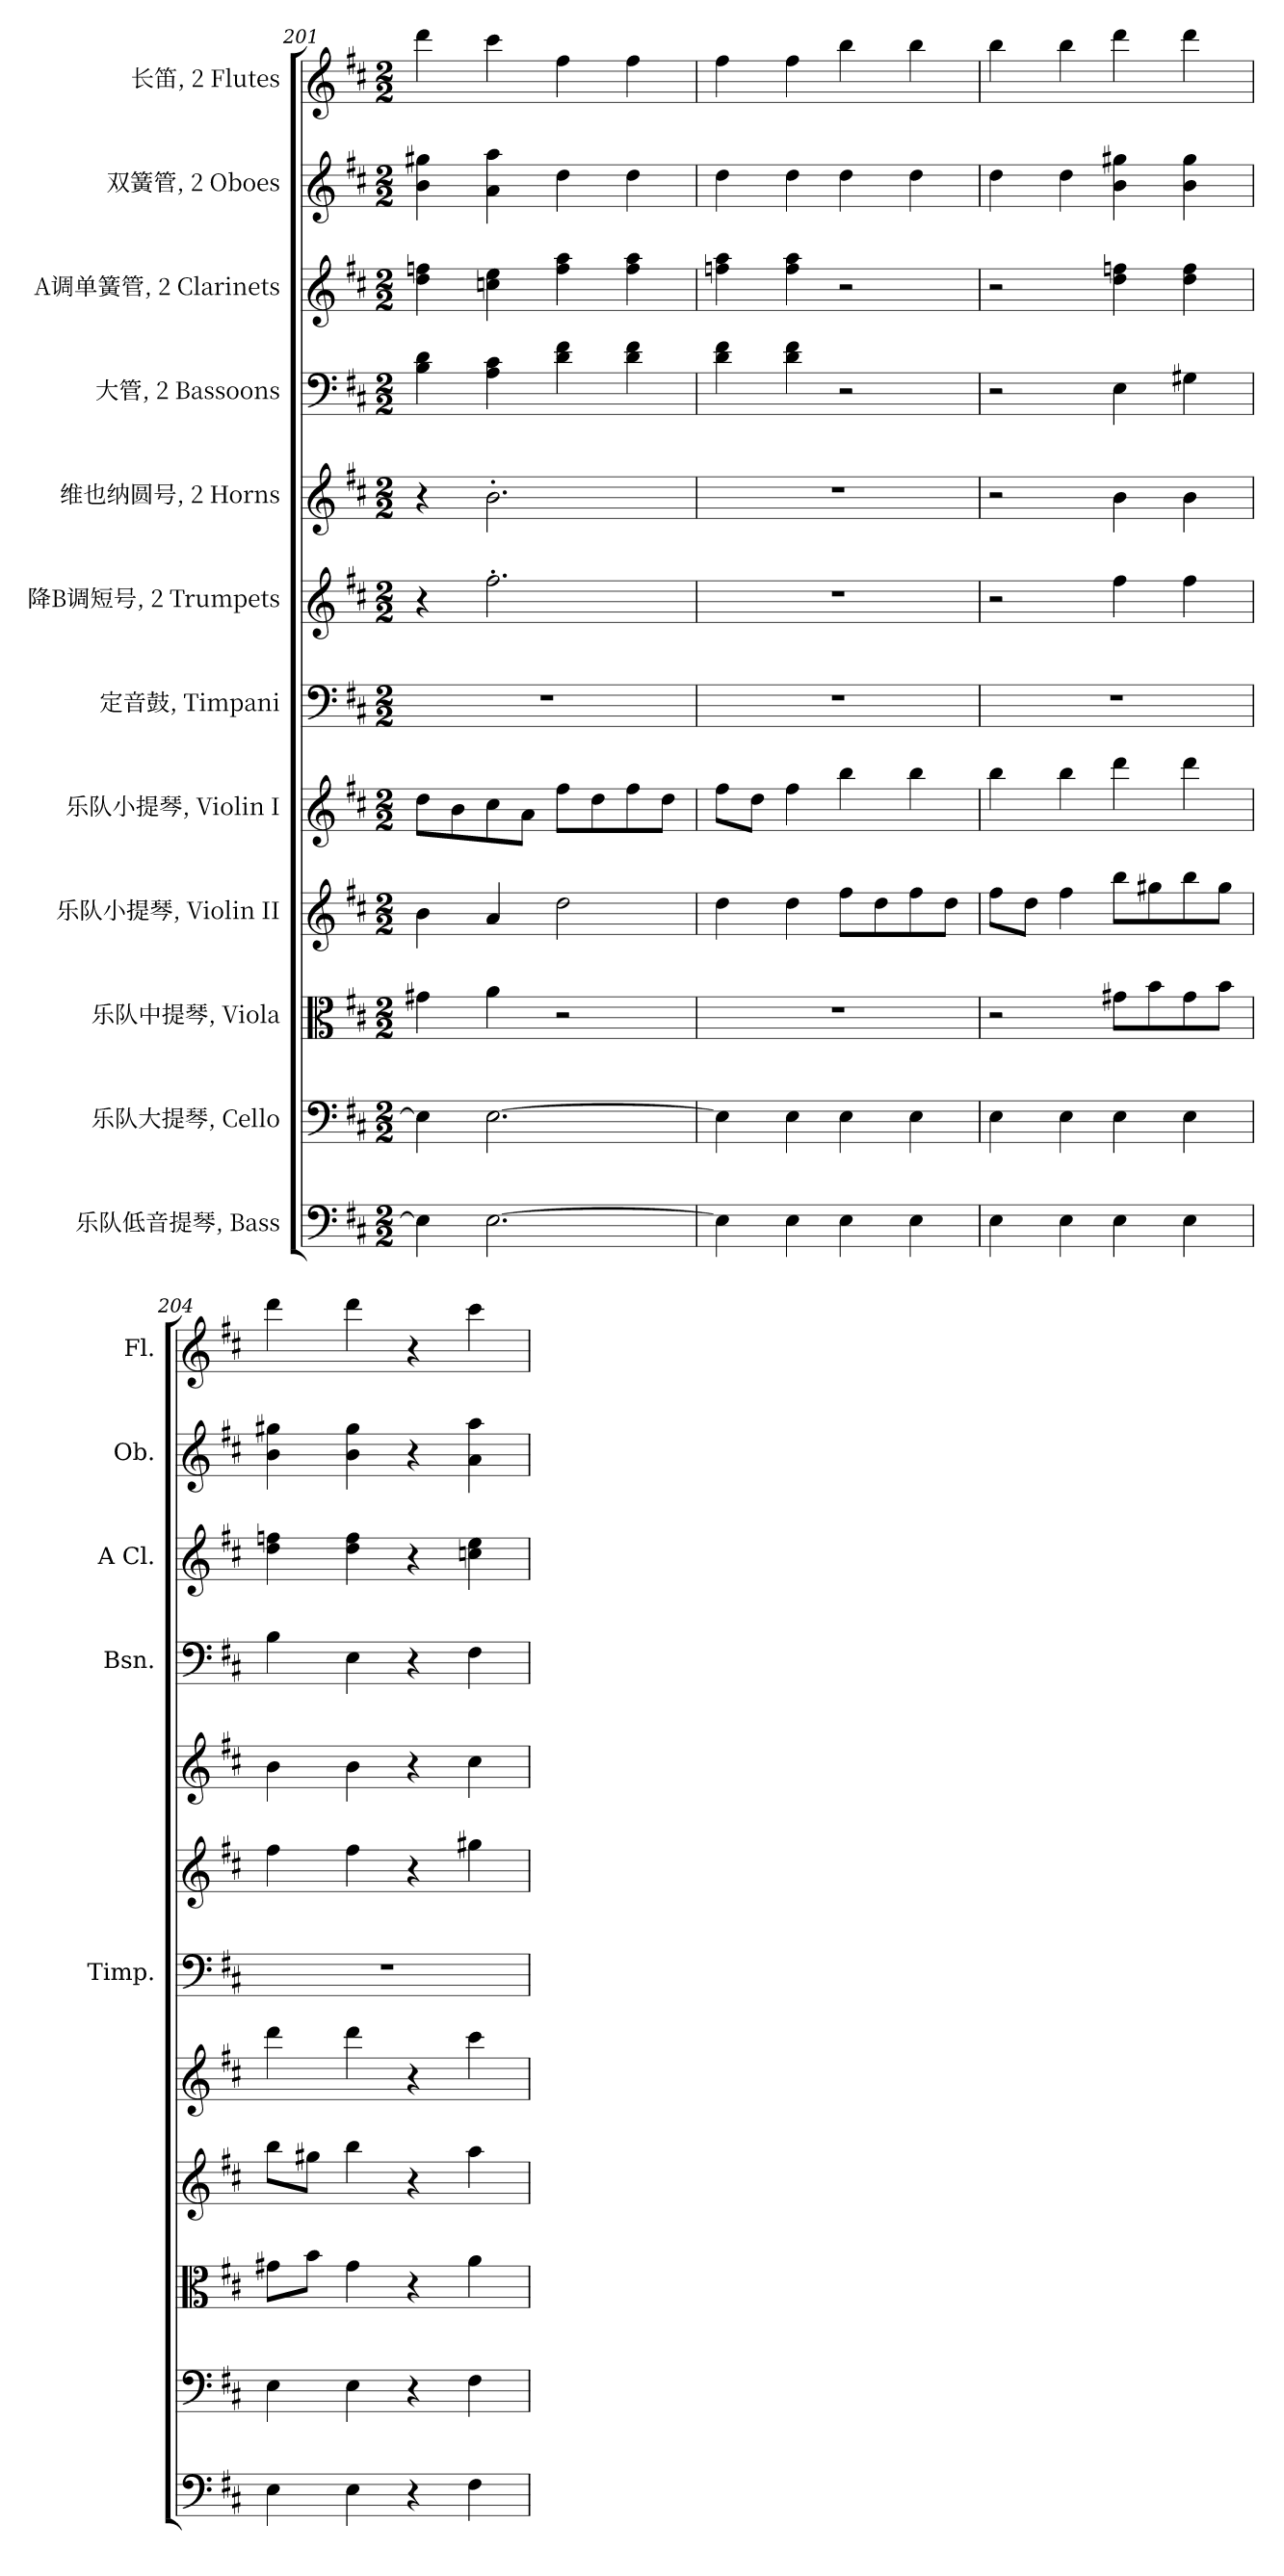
**kern	**kern	**kern	**kern	**kern	**kern	**kern	**kern	**kern	**kern	**kern	**kern
*part12	*part11	*part10	*part9	*part8	*part7	*part6	*part5	*part4	*part3	*part2	*part1
*staff12	*staff11	*staff10	*staff9	*staff8	*staff7	*staff6	*staff5	*staff4	*staff3	*staff2	*staff1
*I"乐队低音提琴, Bass	*I"乐队大提琴, Cello	*I"乐队中提琴, Viola	*I"乐队小提琴, Violin II	*I"乐队小提琴, Violin I	*I"定音鼓, Timpani	*I"降B调短号, 2 Trumpets	*I"维也纳圆号, 2 Horns	*I"大管, 2 Bassoons	*I"A调单簧管, 2 Clarinets	*I"双簧管, 2 Oboes	*I"长笛, 2 Flutes
*	*	*	*	*	*I'Timp.	*	*	*I'Bsn.	*I'A Cl.	*I'Ob.	*I'Fl.
!!LO:PB:g=z
*clefF4	*clefF4	*clefC3	*clefG2	*clefG2	*clefF4	*clefG2	*clefG2	*clefF4	*clefG2	*clefG2	*clefG2
*ITrd7c12	*	*	*	*	*	*ITrd1c2	*ITrd4c7	*	*ITrd2c3	*	*
*k[f#c#]	*k[f#c#]	*k[f#c#]	*k[f#c#]	*k[f#c#]	*k[f#c#]	*k[]	*k[f#]	*k[f#c#]	*k[f#c#g#d#a#]	*k[f#c#]	*k[f#c#]
*M2/2	*M2/2	*M2/2	*M2/2	*M2/2	*M2/2	*M2/2	*M2/2	*M2/2	*M2/2	*M2/2	*M2/2
=201	=201	=201	=201	=201	=201	=201	=201	=201	=201	=201	=201
4EE\]	4E\]	4g#X\	4b\	8dd\L	1r	4r	4r	4B\ 4d\	4b\ 4ddn\	4b\ 4gg#X\	4ddd\
.	.	.	.	8b\	.	.	.	.	.	.	.
[2.EE\	[2.E\	4a\	4a/	8cc#\	.	2.ee'\	2.e'\	4A\ 4c#\	4an\ 4cc#\	4a\ 4aa\	4ccc#\
.	.	.	.	8a\J	.	.	.	.	.	.	.
.	.	2r	2dd\	8ff#\L	.	.	.	4d\ 4f#\	4dd\ 4ff#\	4dd\	4ff#\
.	.	.	.	8dd\	.	.	.	.	.	.	.
.	.	.	.	8ff#\	.	.	.	4d\ 4f#\	4dd\ 4ff#\	4dd\	4ff#\
.	.	.	.	8dd\J	.	.	.	.	.	.	.
=202	=202	=202	=202	=202	=202	=202	=202	=202	=202	=202	=202
4EE\]	4E\]	1r	4dd\	8ff#\L	1r	1r	1r	4d\ 4f#\	4ddn\ 4ff#\	4dd\	4ff#\
.	.	.	.	8dd\J	.	.	.	.	.	.	.
4EE\	4E\	.	4dd\	4ff#\	.	.	.	4d\ 4f#\	4dd\ 4ff#\	4dd\	4ff#\
4EE\	4E\	.	8ff#\L	4bb\	.	.	.	2r	2r	4dd\	4bb\
.	.	.	8dd\	.	.	.	.	.	.	.	.
4EE\	4E\	.	8ff#\	4bb\	.	.	.	.	.	4dd\	4bb\
.	.	.	8dd\J	.	.	.	.	.	.	.	.
=203	=203	=203	=203	=203	=203	=203	=203	=203	=203	=203	=203
4EE\	4E\	2r	8ff#\L	4bb\	1r	2r	2r	2r	2r	4dd\	4bb\
.	.	.	8dd\J	.	.	.	.	.	.	.	.
4EE\	4E\	.	4ff#\	4bb\	.	.	.	.	.	4dd\	4bb\
4EE\	4E\	8g#X\L	8bb\L	4ddd\	.	4ee\	4e\	4E\	4b\ 4ddn\	4b\ 4gg#X\	4ddd\
.	.	8b\	8gg#X\	.	.	.	.	.	.	.	.
4EE\	4E\	8g#\	8bb\	4ddd\	.	4ee\	4e\	4G#X\	4b\ 4dd\	4b\ 4gg#\	4ddd\
.	.	8b\J	8gg#\J	.	.	.	.	.	.	.	.
=204	=204	=204	=204	=204	=204	=204	=204	=204	=204	=204	=204
4EE\	4E\	8g#X\L	8bb\L	4ddd\	1r	4ee\	4e\	4B\	4b\ 4ddn\	4b\ 4gg#X\	4ddd\
.	.	8b\J	8gg#X\J	.	.	.	.	.	.	.	.
4EE\	4E\	4g#\	4bb\	4ddd\	.	4ee\	4e\	4E\	4b\ 4dd\	4b\ 4gg#\	4ddd\
4r	4r	4r	4r	4r	.	4r	4r	4r	4r	4r	4r
4FF#\	4F#\	4a\	4aa\	4ccc#\	.	4ff#X\	4f#\	4F#\	4an\ 4cc#\	4a\ 4aa\	4ccc#\
=	=	=	=	=	=	=	=	=	=	=	=
*-	*-	*-	*-	*-	*-	*-	*-	*-	*-	*-	*-
